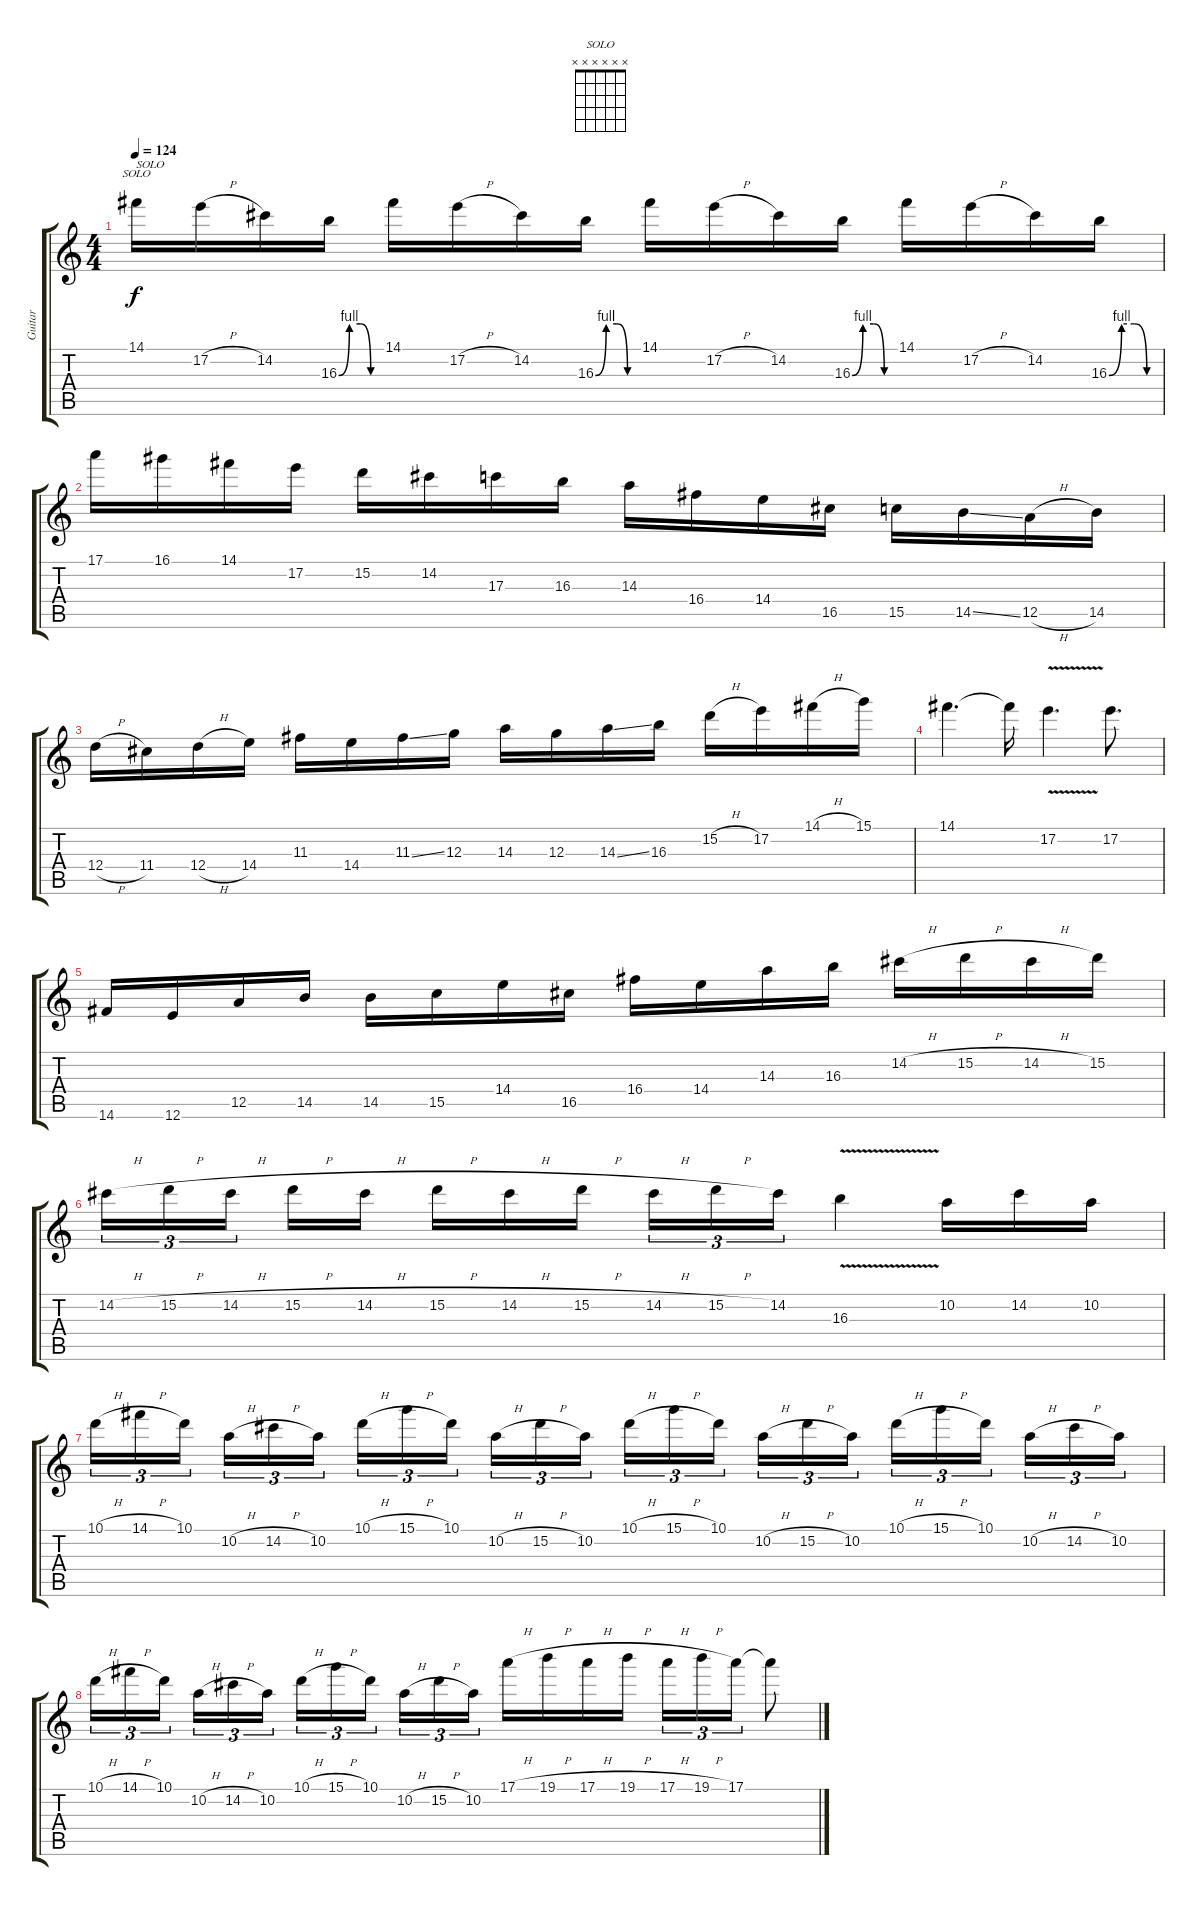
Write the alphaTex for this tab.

\track ("Guitar " "Guitar ") {instrument distortionguitar}
\staff {score tabs}
\tuning (E4 B3 G3 D3 A2 E2) {hide}
\chord ("SOLO" x x x x x x)
\ts (4 4)
\tempo 124
\clef g2
\ks c
14.1.16{ch "SOLO" txt "SOLO" dy f} 17.2{h}.16 14.2.16 16.3{be (custom 0 0 15 4 30 4 45 0 60 0)}.16 14.1.16 17.2{h}.16 14.2.16 16.3{be (custom 0 0 15 4 30 4 45 0 60 0)}.16 14.1.16 17.2{h}.16 14.2.16 16.3{be (custom 0 0 15 4 30 4 45 0 60 0)}.16 14.1.16 17.2{h}.16 14.2.16 16.3{be (custom 0 0 15 4 30 4 45 0 60 0)}.16 |
17.1.16 16.1.16 14.1.16 17.2.16 15.2.16 14.2.16 17.3.16 16.3.16 14.3.16 16.4.16 14.4.16 16.5.16 15.5.16 14.5{ss}.16 12.5{h}.16 14.5.16 |
12.4{h}.16 11.4.16 12.4{h}.16 14.4.16 11.3.16 14.4.16 11.3{ss}.16 12.3.16 14.3.16 12.3.16 14.3{ss}.16 16.3.16 15.2{h}.16 17.2.16 14.1{h}.16 15.1.16 |
14.1.4{d} 14.1{t}.16 17.2{v}.4{d} 17.2.8{d} |
14.6.16 12.6.16 12.5.16 14.5.16 14.5.16 15.5.16 14.4.16 16.5.16 16.4.16 14.4.16 14.3.16 16.3.16 14.2{h}.16 15.2{h}.16 14.2{h}.16 15.2.16 |
14.2{h}.16{tu (3 2)} 15.2{h}.16{tu (3 2)} 14.2{h}.16{tu (3 2) beam splitsecondary} 15.2{h}.16 14.2{h}.16 15.2{h}.16 14.2{h}.16 15.2{h}.16{beam splitsecondary} 14.2{h}.16{tu (3 2)} 15.2{h}.16{tu (3 2)} 14.2.16{tu (3 2)} 16.3{v}.4 10.2.16 14.2.16 10.2.16 |
10.1{h}.16{tu (3 2)} 14.1{h}.16{tu (3 2)} 10.1.16{tu (3 2) beam splitsecondary} 10.2{h}.16{tu (3 2)} 14.2{h}.16{tu (3 2)} 10.2.16{tu (3 2)} 10.1{h}.16{tu (3 2)} 15.1{h}.16{tu (3 2)} 10.1.16{tu (3 2) beam splitsecondary} 10.2{h}.16{tu (3 2)} 15.2{h}.16{tu (3 2)} 10.2.16{tu (3 2)} 10.1{h}.16{tu (3 2)} 15.1{h}.16{tu (3 2)} 10.1.16{tu (3 2) beam splitsecondary} 10.2{h}.16{tu (3 2)} 15.2{h}.16{tu (3 2)} 10.2.16{tu (3 2)} 10.1{h}.16{tu (3 2)} 15.1{h}.16{tu (3 2)} 10.1.16{tu (3 2) beam splitsecondary} 10.2{h}.16{tu (3 2)} 14.2{h}.16{tu (3 2)} 10.2.16{tu (3 2)} |
10.1{h}.16{tu (3 2)} 14.1{h}.16{tu (3 2)} 10.1.16{tu (3 2) beam splitsecondary} 10.2{h}.16{tu (3 2)} 14.2{h}.16{tu (3 2)} 10.2.16{tu (3 2)} 10.1{h}.16{tu (3 2)} 15.1{h}.16{tu (3 2)} 10.1.16{tu (3 2) beam splitsecondary} 10.2{h}.16{tu (3 2)} 15.2{h}.16{tu (3 2)} 10.2.16{tu (3 2)} 17.1{h}.16 19.1{h}.16 17.1{h}.16 19.1{h}.16 17.1{h}.16{tu (3 2)} 19.1{h}.16{tu (3 2)} 17.1.16{tu (3 2)} 17.1{t}.8
